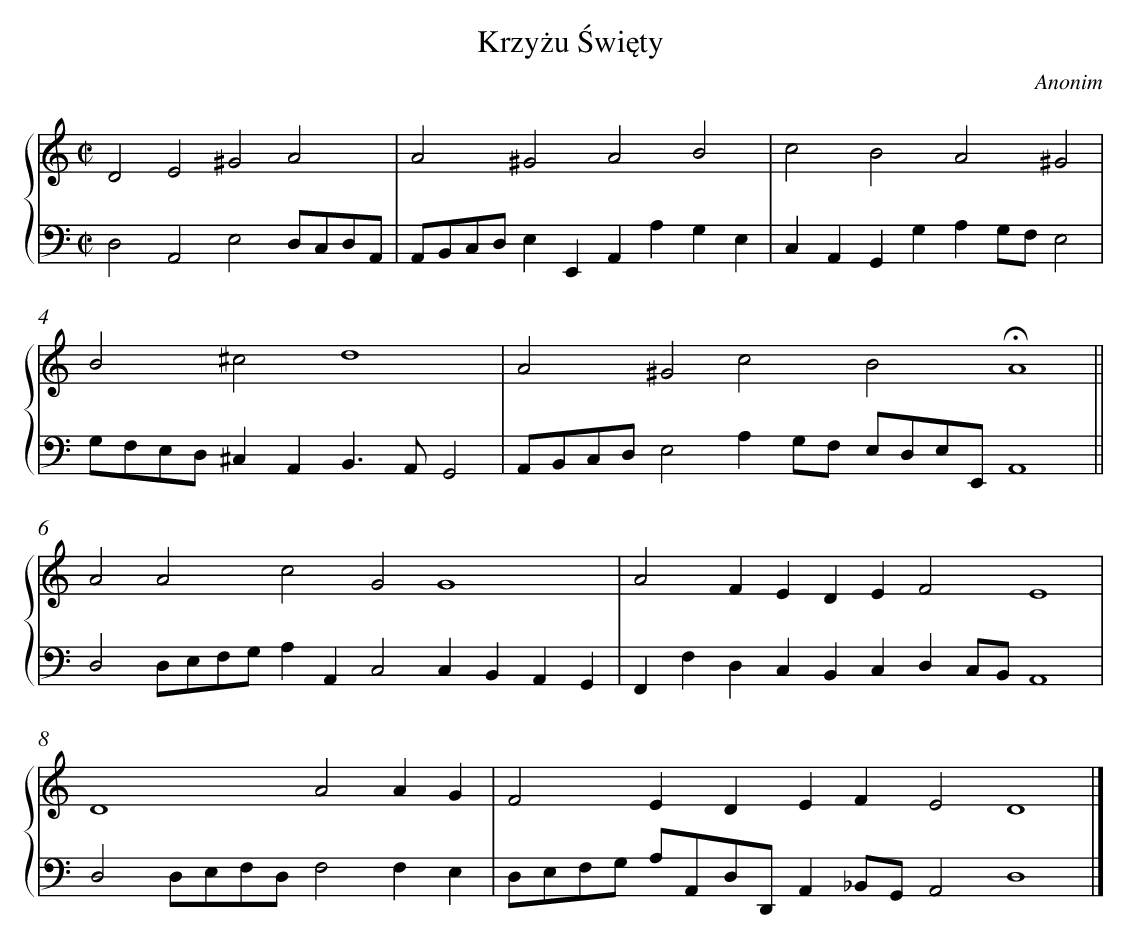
X:1
T: Krzyżu Święty
C: Anonim
L: 1/8
M: C|
%%staves {1 2}
V: 1
V: 2 clef=bass
K: C
[V:1] D4E4^G4A4 |
[V:2] D,4A,,4E,4D,C,D,A,, |
[V:1] A4^G4A4B4 |
[V:2] A,,B,,C,D,E,2E,,2A,,2A,2G,2E,2 |
[V:1] c4B4A4^G4 |
[V:2] C,2A,,2G,,2G,2A,2G,F,E,4 |
[V:1] B4^c4d8 |
[V:2] G,F,E,D,^C,2A,,2B,,2>A,,2G,,4 |
[V:1] A4^G4c4B4!fermata!A8 ||
[V:2] A,,B,,C,D,E,4A,2G,F, E,D,E,E,,A,,8 ||
[V:1] A4A4c4G4G8 |
[V:2] D,4D,E,F,G,A,2A,,2C,4C,2B,,2A,,2G,,2 |
[V:1] A4F2E2D2E2F4E8 |
[V:2] F,,2F,2D,2C,2B,,2C,2D,2C,B,,A,,8 |
[V:1] D8A4A2G2 |
[V:2] D,4D,E,F,D,F,4F,2E,2 |
[V:1] F4E2D2E2F2E4D8 |]
[V:2] D,E,F,G, A,A,,D,D,,A,,2_B,,G,,A,,4D,8 |]
